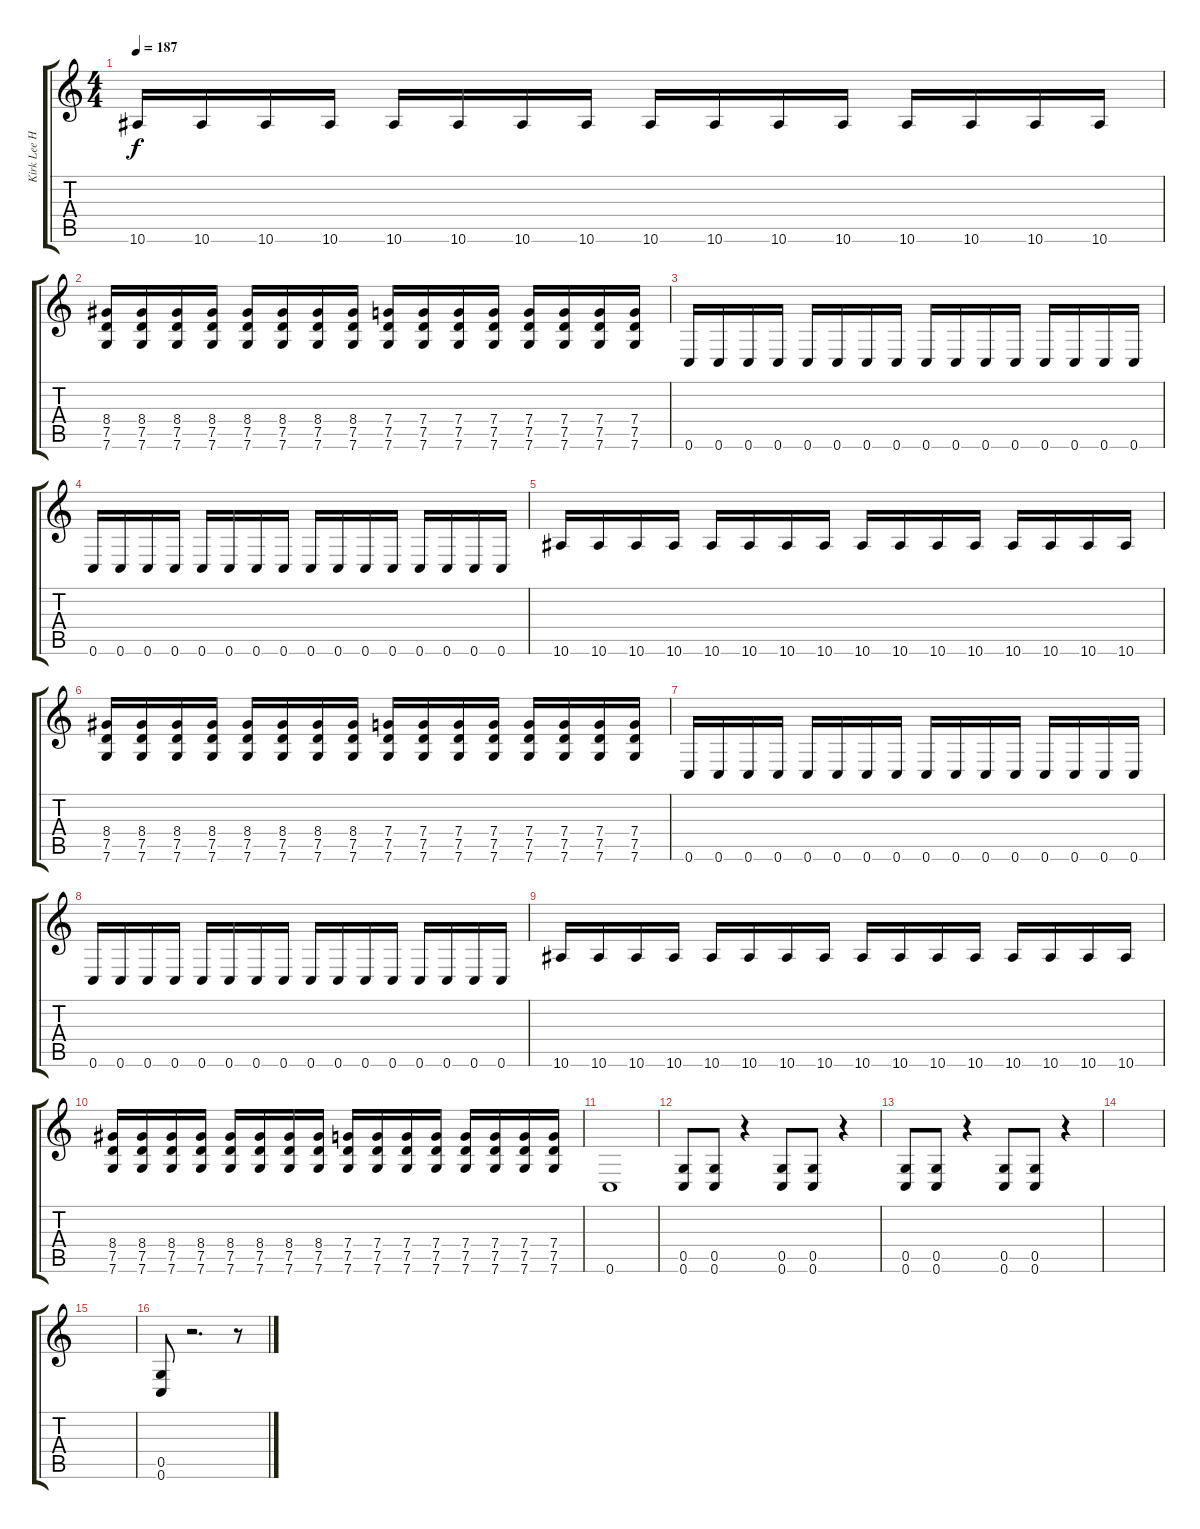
\track ("Kirk Lee Hammett" "Kirk Lee H") {instrument distortionguitar}
\staff {score tabs}
\tuning (D4 A3 F3 C3 G2 C2) {hide}
\ts (4 4)
\tempo 187
\clef g2
\ks c
10.6.16{dy f} 10.6.16 10.6.16 10.6.16 10.6.16 10.6.16 10.6.16 10.6.16 10.6.16 10.6.16 10.6.16 10.6.16 10.6.16 10.6.16 10.6.16 10.6.16 |
(8.4 7.5 7.6).16 (8.4 7.5 7.6).16 (8.4 7.5 7.6).16 (8.4 7.5 7.6).16 (8.4 7.5 7.6).16 (8.4 7.5 7.6).16 (8.4 7.5 7.6).16 (8.4 7.5 7.6).16 (7.4 7.5 7.6).16 (7.4 7.5 7.6).16 (7.4 7.5 7.6).16 (7.4 7.5 7.6).16 (7.4 7.5 7.6).16 (7.4 7.5 7.6).16 (7.4 7.5 7.6).16 (7.4 7.5 7.6).16 |
0.6.16 0.6.16 0.6.16 0.6.16 0.6.16 0.6.16 0.6.16 0.6.16 0.6.16 0.6.16 0.6.16 0.6.16 0.6.16 0.6.16 0.6.16 0.6.16 |
0.6.16 0.6.16 0.6.16 0.6.16 0.6.16 0.6.16 0.6.16 0.6.16 0.6.16 0.6.16 0.6.16 0.6.16 0.6.16 0.6.16 0.6.16 0.6.16 |
10.6.16 10.6.16 10.6.16 10.6.16 10.6.16 10.6.16 10.6.16 10.6.16 10.6.16 10.6.16 10.6.16 10.6.16 10.6.16 10.6.16 10.6.16 10.6.16 |
(8.4 7.5 7.6).16 (8.4 7.5 7.6).16 (8.4 7.5 7.6).16 (8.4 7.5 7.6).16 (8.4 7.5 7.6).16 (8.4 7.5 7.6).16 (8.4 7.5 7.6).16 (8.4 7.5 7.6).16 (7.4 7.5 7.6).16 (7.4 7.5 7.6).16 (7.4 7.5 7.6).16 (7.4 7.5 7.6).16 (7.4 7.5 7.6).16 (7.4 7.5 7.6).16 (7.4 7.5 7.6).16 (7.4 7.5 7.6).16 |
0.6.16 0.6.16 0.6.16 0.6.16 0.6.16 0.6.16 0.6.16 0.6.16 0.6.16 0.6.16 0.6.16 0.6.16 0.6.16 0.6.16 0.6.16 0.6.16 |
0.6.16 0.6.16 0.6.16 0.6.16 0.6.16 0.6.16 0.6.16 0.6.16 0.6.16 0.6.16 0.6.16 0.6.16 0.6.16 0.6.16 0.6.16 0.6.16 |
10.6.16 10.6.16 10.6.16 10.6.16 10.6.16 10.6.16 10.6.16 10.6.16 10.6.16 10.6.16 10.6.16 10.6.16 10.6.16 10.6.16 10.6.16 10.6.16 |
(8.4 7.5 7.6).16 (8.4 7.5 7.6).16 (8.4 7.5 7.6).16 (8.4 7.5 7.6).16 (8.4 7.5 7.6).16 (8.4 7.5 7.6).16 (8.4 7.5 7.6).16 (8.4 7.5 7.6).16 (7.4 7.5 7.6).16 (7.4 7.5 7.6).16 (7.4 7.5 7.6).16 (7.4 7.5 7.6).16 (7.4 7.5 7.6).16 (7.4 7.5 7.6).16 (7.4 7.5 7.6).16 (7.4 7.5 7.6).16 |
0.6.1 |
(0.5 0.6).8 (0.5 0.6).8 r.4 (0.5 0.6).8 (0.5 0.6).8 r.4 |
(0.5 0.6).8 (0.5 0.6).8 r.4 (0.5 0.6).8 (0.5 0.6).8 r.4 |
|
|
(0.5 0.6).8 r.2{d} r.8
